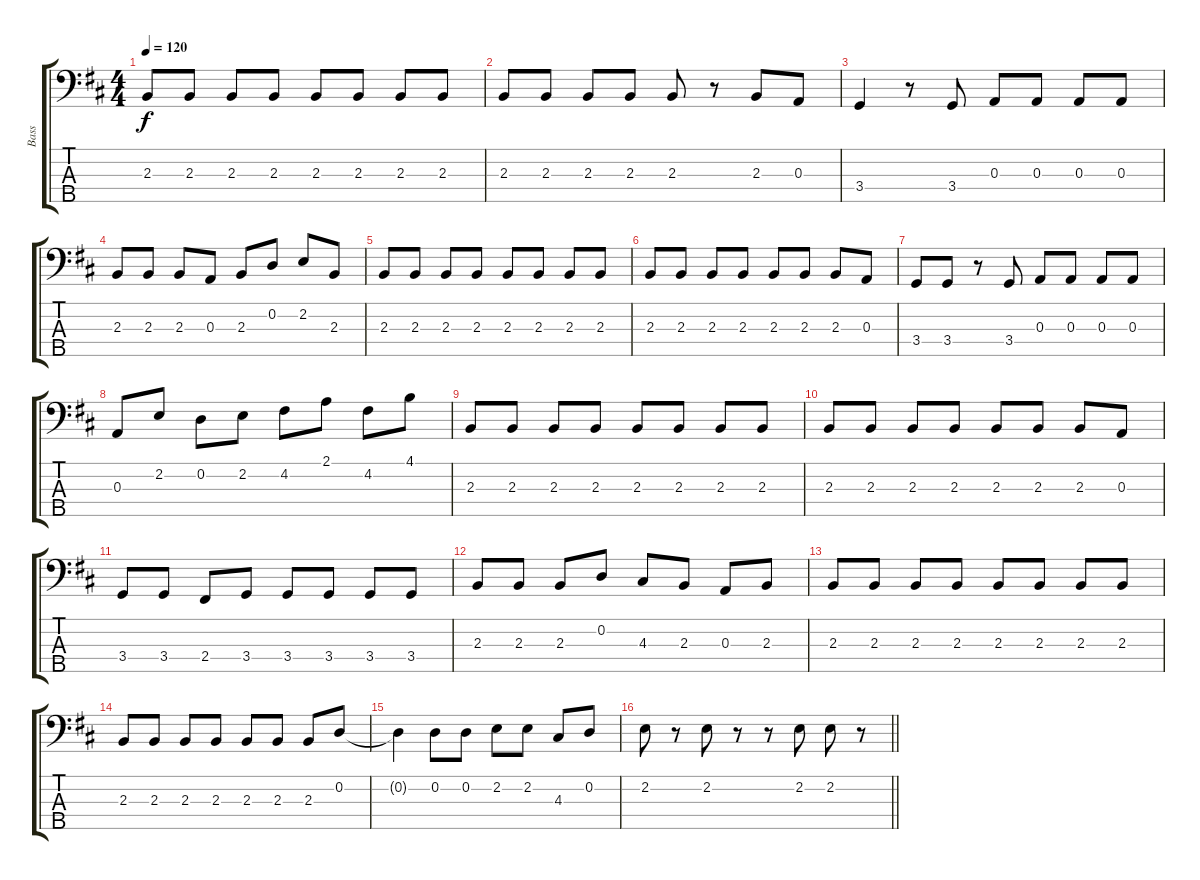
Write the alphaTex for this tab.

\track ("Bass" "Bass") {instrument electricbassfinger}
\staff {score tabs}
\tuning (G2 D2 A1 E1 B0) {hide}
\ts (4 4)
\tempo 120
\clef f4
\ks d
2.3.8{dy f} 2.3.8 2.3.8 2.3.8 2.3.8 2.3.8 2.3.8 2.3.8 |
2.3.8 2.3.8 2.3.8 2.3.8 2.3.8 r.8 2.3.8 0.3.8 |
3.4.4 r.8 3.4.8 0.3.8 0.3.8 0.3.8 0.3.8 |
2.3.8 2.3.8 2.3.8 0.3.8 2.3.8 0.2.8 2.2.8 2.3.8 |
2.3.8 2.3.8 2.3.8 2.3.8 2.3.8 2.3.8 2.3.8 2.3.8 |
2.3.8 2.3.8 2.3.8 2.3.8 2.3.8 2.3.8 2.3.8 0.3.8 |
3.4.8 3.4.8 r.8 3.4.8 0.3.8 0.3.8 0.3.8 0.3.8 |
0.3.8 2.2.8 0.2.8 2.2.8 4.2.8 2.1.8 4.2.8 4.1.8 |
2.3.8 2.3.8 2.3.8 2.3.8 2.3.8 2.3.8 2.3.8 2.3.8 |
2.3.8 2.3.8 2.3.8 2.3.8 2.3.8 2.3.8 2.3.8 0.3.8 |
3.4.8 3.4.8 2.4.8 3.4.8 3.4.8 3.4.8 3.4.8 3.4.8 |
2.3.8 2.3.8 2.3.8 0.2.8 4.3.8 2.3.8 0.3.8 2.3.8 |
2.3.8 2.3.8 2.3.8 2.3.8 2.3.8 2.3.8 2.3.8 2.3.8 |
2.3.8 2.3.8 2.3.8 2.3.8 2.3.8 2.3.8 2.3.8 0.2.8 |
0.2{t}.4 0.2.8 0.2.8 2.2.8 2.2.8 4.3.8 0.2.8 |
\barLineRight lightlight
2.2.8 r.8 2.2.8 r.8 r.8 2.2.8 2.2.8 r.8
